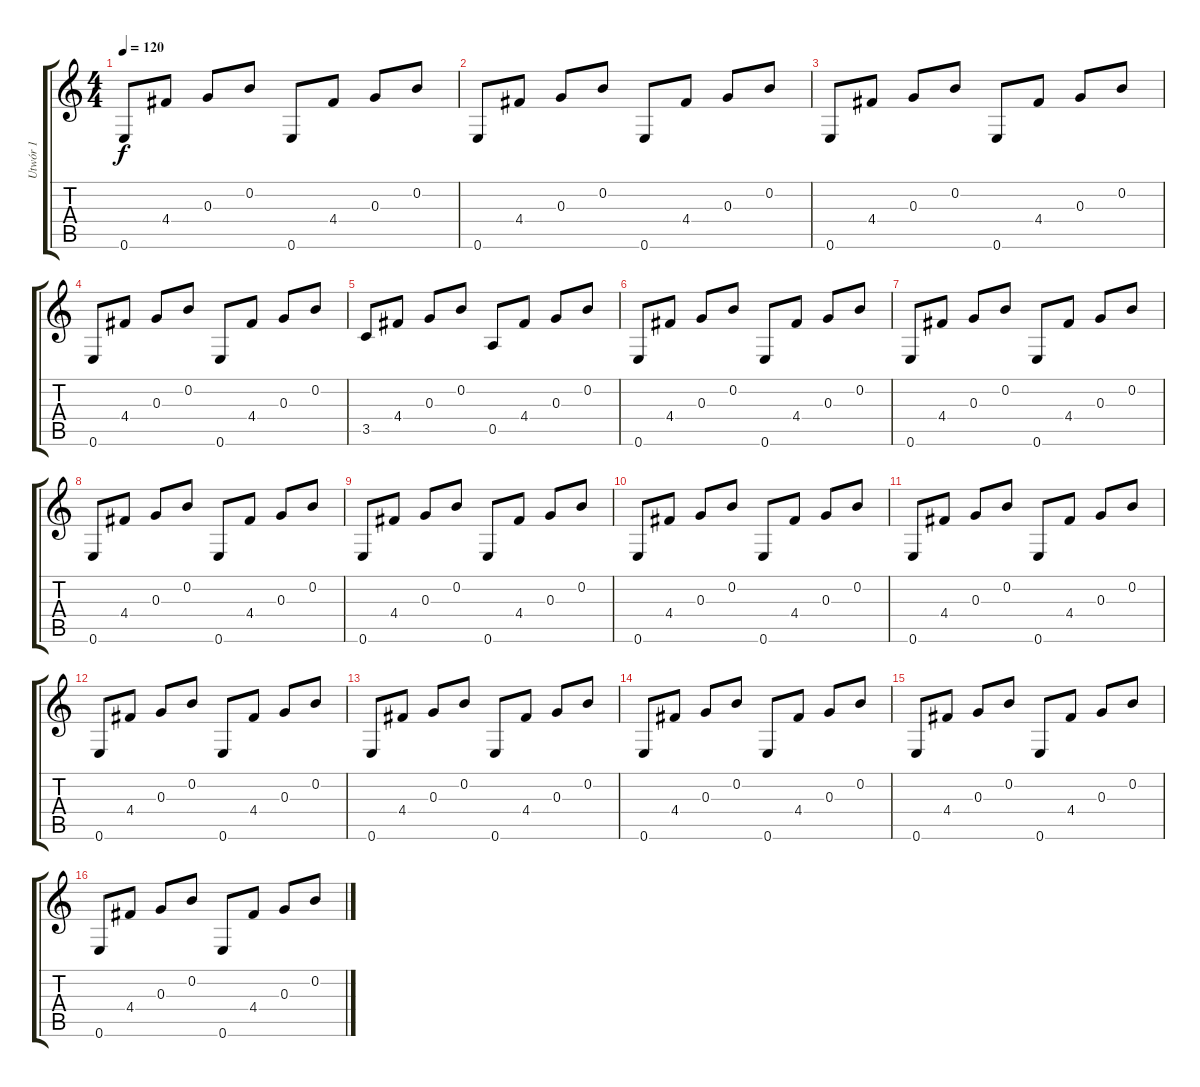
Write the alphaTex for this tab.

\track ("Utwór 1" "Utwór 1") {instrument acousticguitarsteel}
\staff {score tabs}
\tuning (E4 B3 G3 D3 A2 E2) {hide}
\ts (4 4)
\tempo 120
\clef g2
\ks c
0.6.8{dy f instrument acousticguitarsteel} 4.4.8 0.3.8 0.2.8 0.6.8 4.4.8 0.3.8 0.2.8 |
0.6.8 4.4.8 0.3.8 0.2.8 0.6.8 4.4.8 0.3.8 0.2.8 |
0.6.8 4.4.8 0.3.8 0.2.8 0.6.8 4.4.8 0.3.8 0.2.8 |
0.6.8 4.4.8 0.3.8 0.2.8 0.6.8 4.4.8 0.3.8 0.2.8 |
3.5.8{volume 16} 4.4.8{volume 16} 0.3.8{volume 16} 0.2.8{volume 16} 0.5.8{volume 16} 4.4.8{volume 16} 0.3.8{volume 16} 0.2.8{volume 16} |
0.6.8{volume 10} 4.4.8 0.3.8 0.2.8 0.6.8 4.4.8 0.3.8 0.2.8 |
0.6.8 4.4.8 0.3.8 0.2.8 0.6.8 4.4.8 0.3.8 0.2.8 |
0.6.8{volume 10} 4.4.8 0.3.8 0.2.8 0.6.8 4.4.8 0.3.8 0.2.8 |
0.6.8 4.4.8 0.3.8 0.2.8 0.6.8 4.4.8 0.3.8 0.2.8 |
0.6.8{volume 10} 4.4.8 0.3.8 0.2.8 0.6.8 4.4.8 0.3.8 0.2.8 |
0.6.8 4.4.8 0.3.8 0.2.8 0.6.8 4.4.8 0.3.8 0.2.8 |
0.6.8 4.4.8 0.3.8 0.2.8 0.6.8 4.4.8 0.3.8 0.2.8 |
0.6.8{volume 10} 4.4.8 0.3.8 0.2.8 0.6.8 4.4.8 0.3.8 0.2.8 |
0.6.8 4.4.8 0.3.8 0.2.8 0.6.8 4.4.8 0.3.8 0.2.8 |
0.6.8{volume 10} 4.4.8 0.3.8 0.2.8 0.6.8 4.4.8 0.3.8 0.2.8 |
0.6.8 4.4.8 0.3.8 0.2.8 0.6.8 4.4.8 0.3.8 0.2.8
